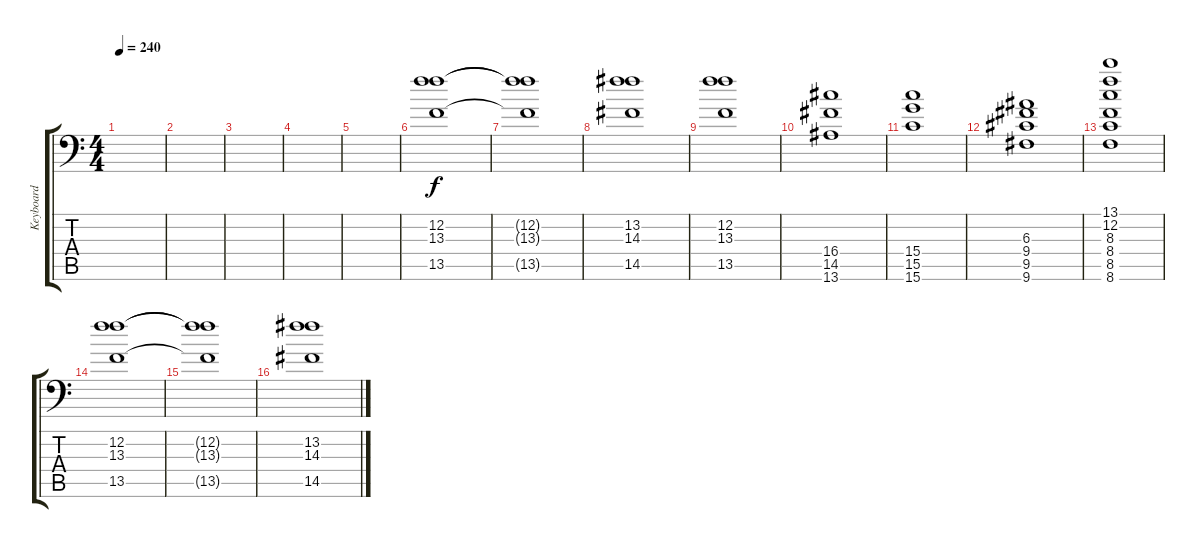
\track ("Keyboard" "Keyboard") {instrument acousticguitarsteel}
\staff {score tabs}
\tuning (B3 F3 E3 A2 E2 A1) {hide}
\ts (4 4)
\tempo 240
\clef f4
\ks c
|
|
|
|
|
(12.2 13.3 13.5).1 |
(12.2{t} 13.3{t} 13.5{t}).1 |
(13.2 14.3 14.5).1 |
(12.2 13.3 13.5).1 |
(16.4 14.5 13.6).1 |
(15.4 15.5 15.6).1 |
(6.3 9.4 9.5 9.6).1 |
(13.1 12.2 8.3 8.4 8.5 8.6).1 |
(12.2 13.3 13.5).1 |
(12.2{t} 13.3{t} 13.5{t}).1 |
(13.2 14.3 14.5).1
